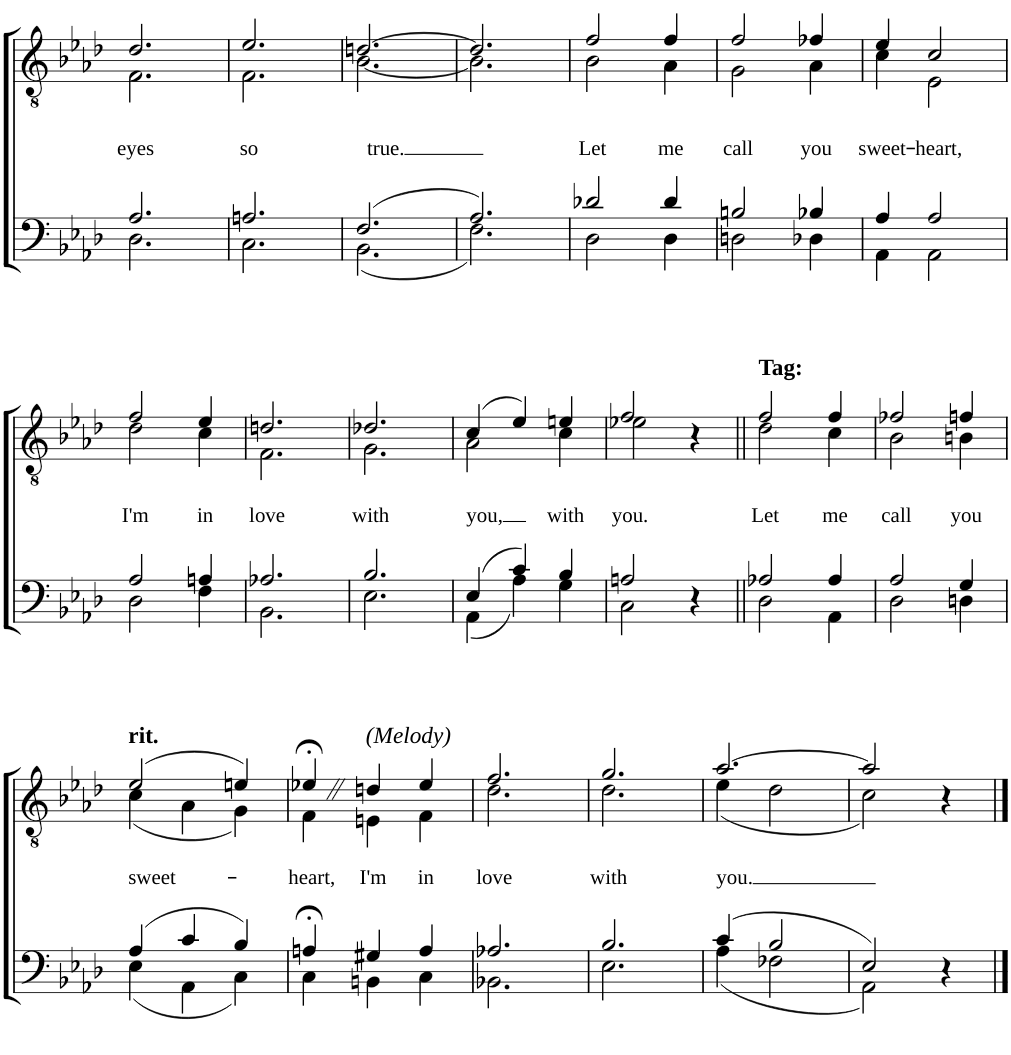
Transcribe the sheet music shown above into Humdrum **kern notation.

**kern	**kern	**text
*part2	*part1	*part1
*staff2	*staff1	*staff1
*I"Piano	*I"Piano	*
*I'Pno	*I'Pno	*
!!LO:PB:g=z
*clefF4	*clefGv2	*
*k[b-e-a-d-]	*k[b-e-a-d-]	*
*M3/4	*M3/4	*
=21	=21	=21
*^	*	*
!	!	!	!LO:LY:b
*	*	*^	*
2.A-/	2.D-\	2.d-/	2.F\	eyes
=22	=22	=22	=22	=22
!	!	!	!	!LO:LY:b
2.An/	2.C\	2.e-/	2.F\	so
=23	=23	=23	=23	=23
!	!	!	!	!LO:LY:b
(2.F/	(2.BB-\	[2.dn/	[2.B-\	true.
=24	=24	=24	=24	=24
2.A-/)	2.F\)	2.d/]	2.B-\]	.
=25	=25	=25	=25	=25
!	!	!	!	!LO:LY:b
2d-X/	2D-\	2f/	2B-\	Let
!	!	!	!	!LO:LY:b
4d-/	4D-\	4f/	4A-\	me
=26	=26	=26	=26	=26
!	!	!	!	!LO:LY:b
2Bn/	2Dn\	2f/	2G\	call
!	!	!	!	!LO:LY:b
4B-X/	4D-X\	4f-X/	4A-\	you
=27	=27	=27	=27	=27
!	!	!	!	!LO:LY:b
4A-/	4AA-\	4e-/	4c\	sweet-
!	!	!	!	!LO:LY:b
2A-/	2AA-\	2c/	2E-\	-heart,
!!LO:LB:g=z	!!
=28	=28	=28	=28	=28
!	!	!	!	!LO:LY:b
2A-/	2D-\	2f/	2d-\	I'm
!	!	!	!	!LO:LY:b
4An/	4F\	4e-/	4c\	in
=29	=29	=29	=29	=29
!	!	!	!	!LO:LY:b
2.A-X/	2.BB-\	2.dn/	2.F\	love
=30	=30	=30	=30	=30
!	!	!	!	!LO:LY:b
2.B-/	2.E-\	2.d-X/	2.G\	with
=31	=31	=31	=31	=31
!	!	!	!	!LO:LY:b
(4E-/	(4AA-\	(4c/	2A-\	you,
4c/)	4A-\)	4e-/)	.	.
!	!	!	!	!LO:LY:b
4B-/	4G\	4en/	4c\	with
=32	=32	=32	=32	=32
!	!	!	!	!LO:LY:b
2An/	2C\	2f/	2e-X\	you.
4r	4ryy	4r	4ryy	.
=33||	=33||	=33||	=33||	=33||
!	!	!LO:TX:a:B:t=Tag&colon;	!	!
!	!	!	!	!LO:LY:b
2A-X/	2D-\	2f/	2d-\	Let
!	!	!	!	!LO:LY:b
4A-/	4AA-\	4f/	4c\	me
=34	=34	=34	=34	=34
!	!	!	!	!LO:LY:b
2A-/	2D-\	2f-X/	2B-\	call
!	!	!	!	!LO:LY:b
4G/	4Dn\	4fn/	4Bn\	you
!!LO:LB:g=z	!!
=35	=35	=35	=35	=35
!	!	!LO:TX:a:B:t=rit.	!	!
!	!	!	!	!LO:LY:b
(4A-/	(4E-\	(2e-/	(4c\	sweet-
4c/	4AA-\	.	4A-\	.
4B-/)	4C\)	4en/)	4G\)	.
=36	=36	=36	=36	=36
!	!	!	!	!LO:LY:b
4An;</	4C\	4e-X;<Z/	4F\	-heart,
!	!	!LO:TX:a:i:t=(Melody)	!	!
!	!	!	!	!LO:LY:b
4G#X/	4BBn\	4dn/	4En\	I'm
!	!	!	!	!LO:LY:b
4A/	4C\	4e-/	4F\	in
=37	=37	=37	=37	=37
!	!	!	!	!LO:LY:b
2.A-X/	2.BB-X\	2.f/	2.d-\	love
=38	=38	=38	=38	=38
!	!	!	!	!LO:LY:b
2.B-/	2.E-\	2.g/	2.d-\	with
=39	=39	=39	=39	=39
!	!	!	!	!LO:LY:b
(4c/	(4A-\	[2.a-/	(4e-\	you.
2B-/	2F-X\	.	2d-\	.
=40	=40	=40	=40	=40
2E-/)	2AA-\)	2a-/]	2c\)	.
4r	4ryy	4r	4ryy	.
*v	*v	*	*	*
*	*v	*v	*
==	==	==
*-	*-	*-
